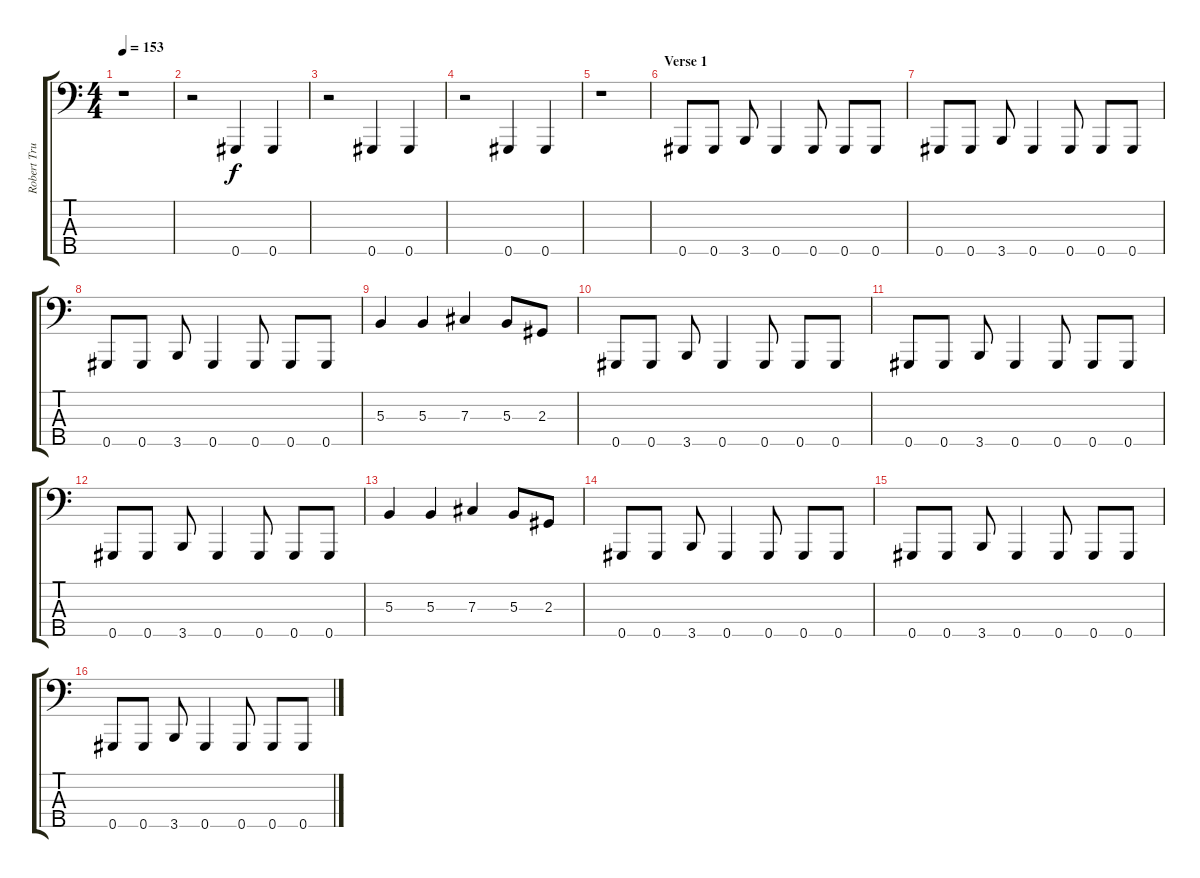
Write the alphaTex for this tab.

\track ("Robert Trujillo (Bass)" "Robert Tru") {instrument electricbassfinger}
\staff {score tabs}
\tuning (E2 B1 Gb1 B0 Ab0) {hide}
\ts (4 4)
\tempo 153
\clef f4
\ks c
r.1{dy f} |
r.2 0.5.4 0.5.4 |
r.2 0.5.4 0.5.4 |
r.2 0.5.4 0.5.4 |
r.1 |
\section ("" "Verse 1")
0.5.8 0.5.8 3.5.8 0.5.4 0.5.8 0.5.8 0.5.8 |
0.5.8 0.5.8 3.5.8 0.5.4 0.5.8 0.5.8 0.5.8 |
0.5.8 0.5.8 3.5.8 0.5.4 0.5.8 0.5.8 0.5.8 |
5.3.4 5.3.4 7.3.4 5.3.8 2.3.8 |
0.5.8 0.5.8 3.5.8 0.5.4 0.5.8 0.5.8 0.5.8 |
0.5.8 0.5.8 3.5.8 0.5.4 0.5.8 0.5.8 0.5.8 |
0.5.8 0.5.8 3.5.8 0.5.4 0.5.8 0.5.8 0.5.8 |
5.3.4 5.3.4 7.3.4 5.3.8 2.3.8 |
0.5.8 0.5.8 3.5.8 0.5.4 0.5.8 0.5.8 0.5.8 |
0.5.8 0.5.8 3.5.8 0.5.4 0.5.8 0.5.8 0.5.8 |
0.5.8 0.5.8 3.5.8 0.5.4 0.5.8 0.5.8 0.5.8
